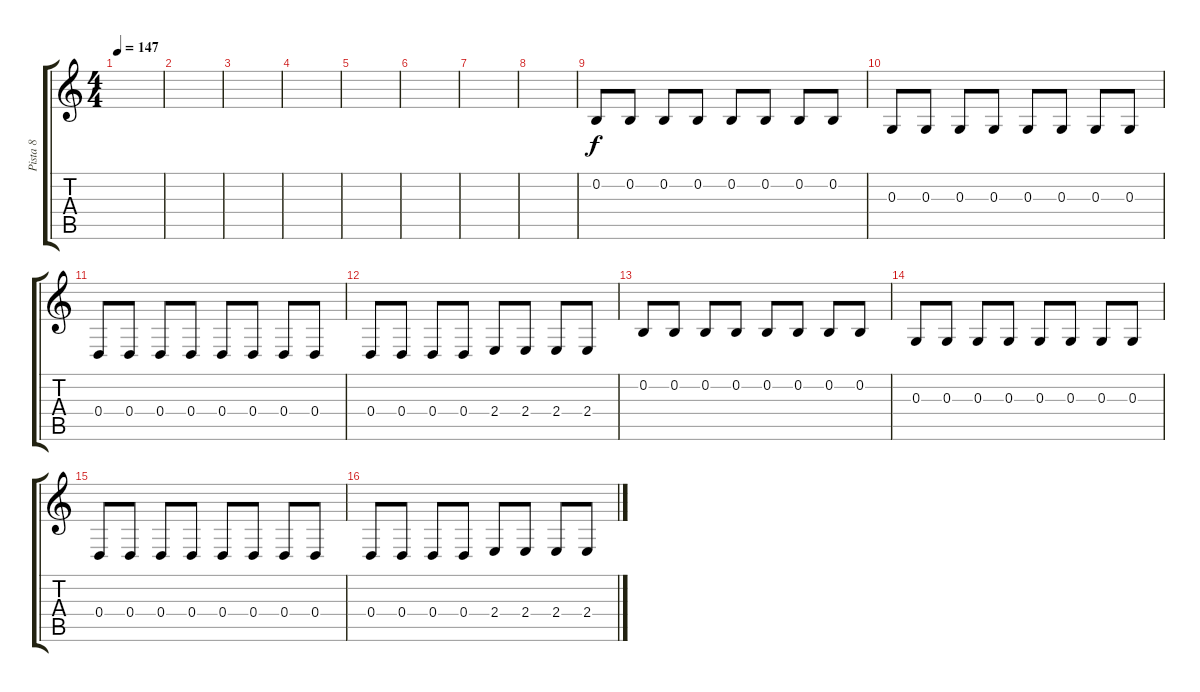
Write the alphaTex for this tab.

\track ("Pista 8" "Pista 8") {instrument stringensemble1}
\staff {score tabs}
\tuning (E4 B3 G3 D3 A2 E2) {hide}
\ts (4 4)
\tempo 147
\clef g2
\ks c
|
|
|
|
|
|
|
|
0.2.8{volume 8} 0.2.8 0.2.8 0.2.8 0.2.8 0.2.8 0.2.8 0.2.8 |
0.3.8 0.3.8 0.3.8 0.3.8 0.3.8 0.3.8 0.3.8 0.3.8 |
0.4.8 0.4.8 0.4.8 0.4.8 0.4.8 0.4.8 0.4.8 0.4.8 |
0.4.8 0.4.8 0.4.8 0.4.8 2.4.8 2.4.8 2.4.8 2.4.8 |
0.2.8{volume 8} 0.2.8 0.2.8 0.2.8 0.2.8 0.2.8 0.2.8 0.2.8 |
0.3.8 0.3.8 0.3.8 0.3.8 0.3.8 0.3.8 0.3.8 0.3.8 |
0.4.8 0.4.8 0.4.8 0.4.8 0.4.8 0.4.8 0.4.8 0.4.8 |
0.4.8 0.4.8 0.4.8 0.4.8 2.4.8 2.4.8 2.4.8 2.4.8
